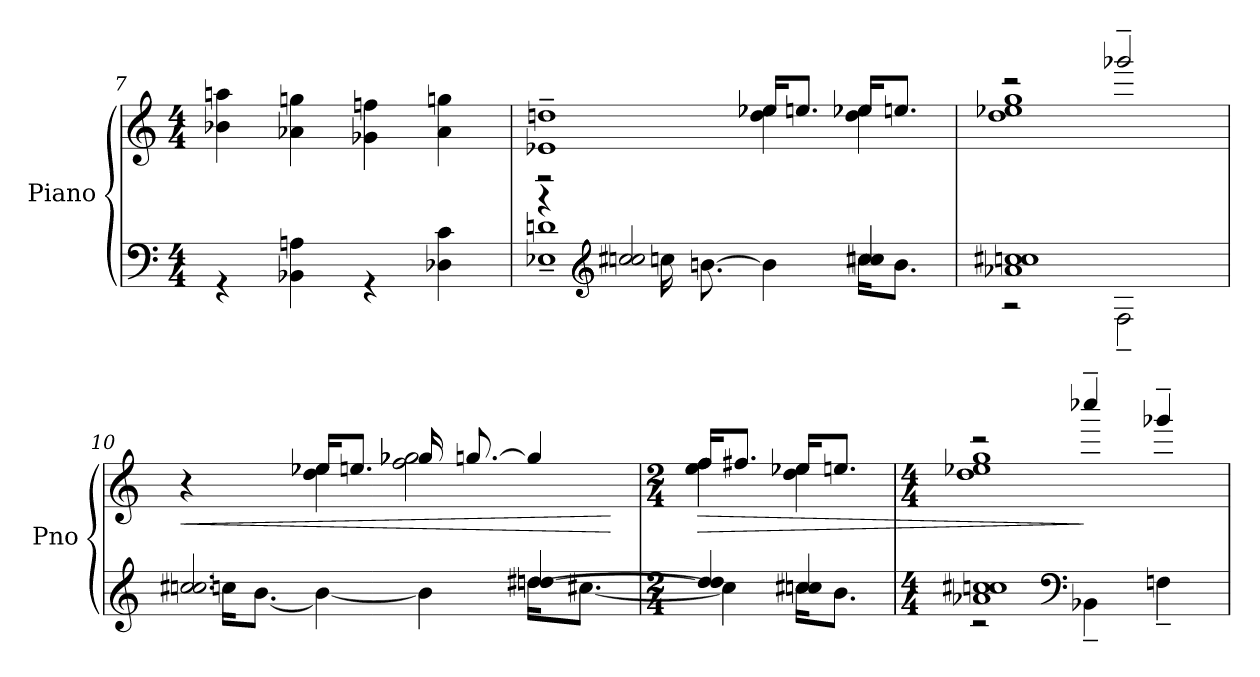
**kern	**kern	**dynam
*part1	*part1	*part1
*staff2	*staff1	*staff1/2
*I"Piano	*	*
*I'Pno	*	*
!!LO:LB:g=z
*clefF4	*clefG2	*
*k[]	*k[]	*
*M4/4	*M4/4	*
=7	=7	=7
*^	*	*
1ryy	4r	4b-X\ 4aani\	.
.	4BB-X\ 4An\	4a-X\ 4ggni\	.
.	4r	4g-X\ 4ffni\	.
.	4D-X\ 4c\	4a-\ 4ggni\	.
=8	=8	=8	=8
*	*^	*^	*
*	*	*	*	*^	*
4r	1E-X~ 1dni~	4ryy	1e-X~ 1ddni~	2ryy	2r	.
*clefG2	*	*	*	*	*	*
2ccn/ 2cc#X/	.	16ccn\	.	.	.	.
.	.	[8.bni\	.	.	.	.
.	.	4b\]	.	4dd\ 4ee-X\	16ee-/KL	.
.	.	.	.	.	8.een/J	.
4cc/ 4cc#X/	.	16ccn\KL	.	4dd\ 4ee-X\	16ee-/KL	.
.	.	8.b\J	.	.	8.een/J	.
*	*v	*v	*	*	*	*
*	*	*	*v	*v	*
=9	=9	=9	=9	=9
1a-X 1ccn 1cc#X	2r	2r	1dd 1ee-X 1gg	.
.	2F~\	2ggg-X~/	.	.
!!LO:LB:g=z	!!
=10	=10	=10	=10	=10
!	!	!	!	!LO:HP:b
2.ccn/ 2.cc#X/	16ccn\KL	4r	4ryy	<
.	[8.b\J	.	.	.
.	4b\_	16ee-X/KL	4dd\ 4ee-\	.
.	.	8.een/J	.	.
.	4b\]	16gg-X/	2ff\ 2gg-\	.
.	.	[8.ggn/	.	.
[4ddn/ [4dd#X/	16ddn\KL	4gg/]	.	.
.	[8.cc#X\J	.	.	.
*v	*v	*	*	*
*	*v	*v	*
.	.	[
=11	=11	=11
*M2/4	*M2/4	*
*	*MM120	*
*^	*	*
!	!	!LO:TX:a:B:t=tempo	!
!	!	!	!LO:HP:b
*	*	*^	*
4ddn/] 4dd#/]	4cc#\]	16ff/KL	4ee\ 4ff\	>
.	.	8.ff#X/J	.	.
4ccn/ 4cc#X/	16ccn\KL	16ee-X/KL	4dd\ 4ee-\	.
.	8.b\J	8.een/J	.	.
!!LO:PB:g=z	!!
=12	=12	=12	=12	=12
*M4/4	*	*M4/4	*	*
1a-X 1ccn 1cc#X	2r	2r	1dd 1ee-X 1gg	.
*clefF4	*	*	*	*
.	4BB-X~\	4cccc-X~/	.	]
.	4Fni~\	4ggg-X~/	.	.
*v	*v	*	*	*
*	*v	*v	*
=	=	=
*-	*-	*-
